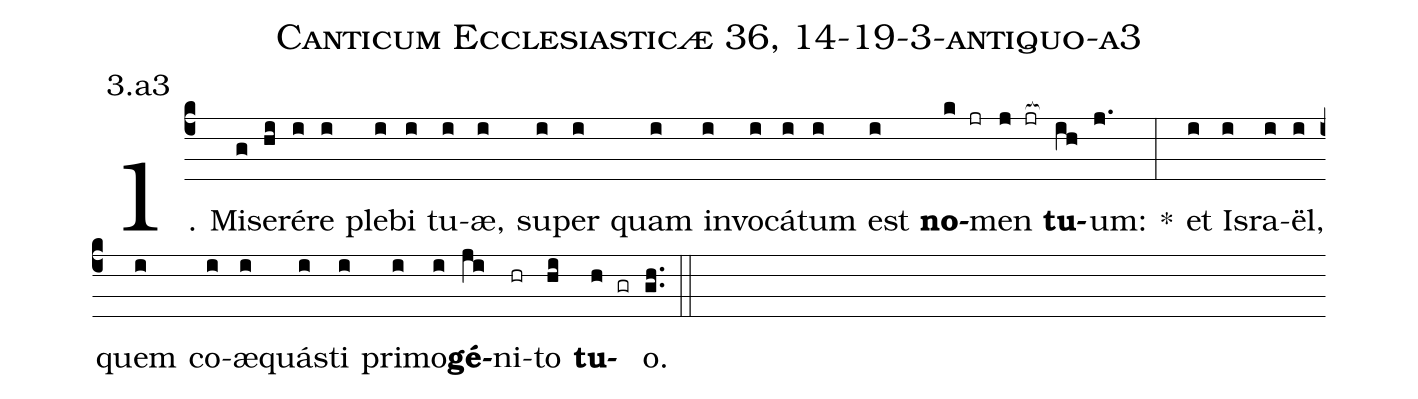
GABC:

name: Canticum Ecclesiasticæ 36, 14-19-3-antiquo-a3;
annotation: 3.a3;
%%
(c4)1. Mi(g)se(hi)ré(i)re(i) ple(i)bi(i) tu(i)æ,(i) su(i)per(i) quam(i) in(i)vo(i)cá(i)tum(i) est(i) <b>no</b>(k jr)men(j jr[ocb:1{]) <b>tu</b>(ih[ocb:0}])um:(j.) *(:) et(i) Is(i)ra(i)ël,(i) quem(i) co(i)æ(i)quás(i)ti(i) pri(i)mo(i)<b>gé</b>(ji)ni(hr)to(hi) <b>tu</b>(h gr)o.(gh..) (::)
